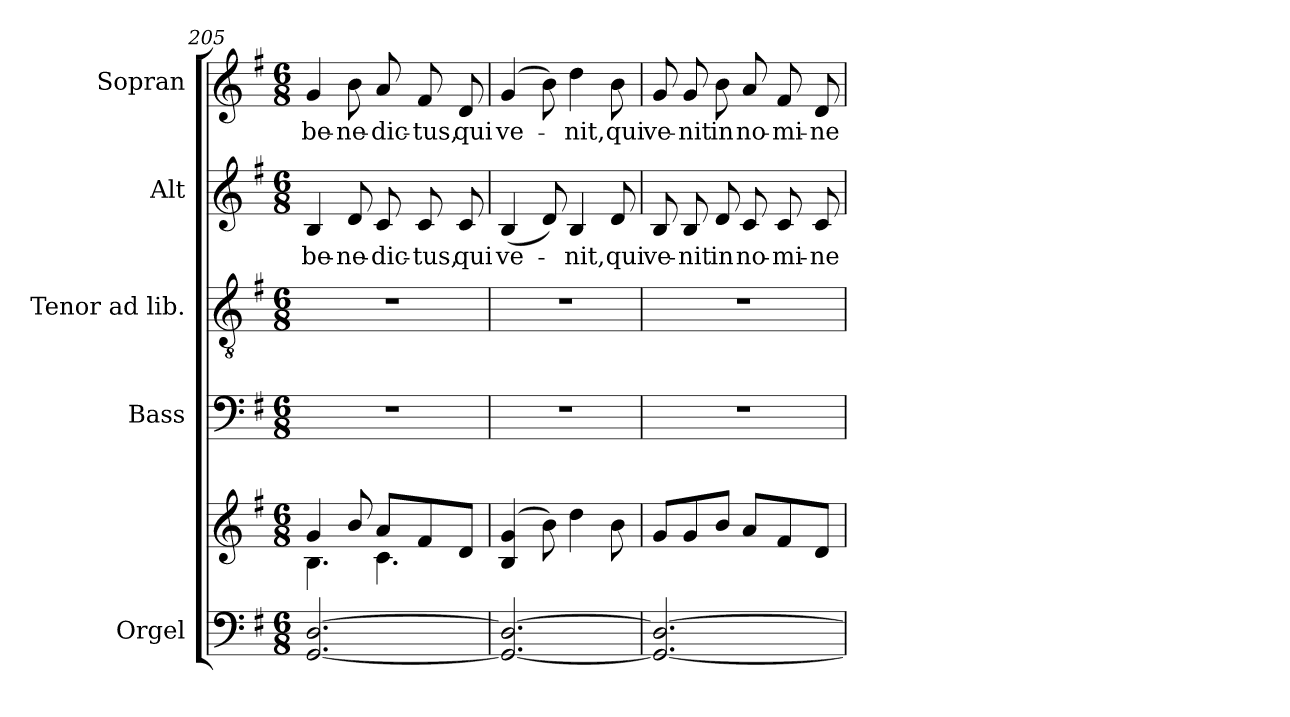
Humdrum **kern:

**kern	**kern	**kern	**kern	**kern	**text	**kern	**text
*part5	*part5	*part4	*part3	*part2	*part2	*part1	*part1
*staff6	*staff5	*staff4	*staff3	*staff2	*staff2	*staff1	*staff1
*I"Orgel	*	*I"Bass	*I"Tenor ad lib.	*I"Alt	*	*I"Sopran	*
*I'Org.	*	*I'B.	*I'T.	*I'A.	*	*I'S.	*
*clefF4	*clefG2	*clefF4	*clefGv2	*clefG2	*	*clefG2	*
*k[f#]	*k[f#]	*k[f#]	*k[f#]	*k[f#]	*	*k[f#]	*
*G:	*G:	*G:	*G:	*G:	*	*G:	*
*M6/8	*M6/8	*M6/8	*M6/8	*M6/8	*	*M6/8	*
=205	=205	=205	=205	=205	=205	=205	=205
*	*^	*	*	*	*	*	*
!	!	!	!	!	!	!LO:LY:b	!	!LO:LY:b
[2.GG/ [2.D/	4g/	4.B\	2.r	2.r	4B/	be-	4g/	be-
!	!	!	!	!	!	!LO:LY:b	!	!LO:LY:b
.	8b/	.	.	.	8d/	-ne-	8b\	-ne-
!	!	!	!	!	!	!LO:LY:b	!	!LO:LY:b
.	8a/L	4.c\	.	.	8c/	-dic-	8a/	-dic-
!	!	!	!	!	!	!LO:LY:b	!	!LO:LY:b
.	8f#/	.	.	.	8c/	-tus,	8f#/	-tus,
!	!	!	!	!	!	!LO:LY:b	!	!LO:LY:b
.	8d/J	.	.	.	8c/	qui	8d/	qui
*	*v	*v	*	*	*	*	*	*
!!LO:LB:g=z
=206	=206	=206	=206	=206	=206	=206	=206
!	!	!	!	!	!LO:LY:b	!	!LO:LY:b
2.GG/_ 2.D/_	(4B/ 4g/	2.r	2.r	(<4B/	ve-	(4g/	ve-
.	8b\)	.	.	8d/)	.	8b\)	.
!	!	!	!	!	!LO:LY:b	!	!LO:LY:b
.	4dd\	.	.	4B/	-nit,	4dd\	-nit,
!	!	!	!	!	!LO:LY:b	!	!LO:LY:b
.	8b\	.	.	8d/	qui	8b\	qui
=207	=207	=207	=207	=207	=207	=207	=207
!	!	!	!	!	!LO:LY:b	!	!LO:LY:b
2.GG/_ 2.D/_	8g/L	2.r	2.r	8B/	ve-	8g/	ve-
!	!	!	!	!	!LO:LY:b	!	!LO:LY:b
.	8g/	.	.	8B/	-nit	8g/	-nit
!	!	!	!	!	!LO:LY:b	!	!LO:LY:b
.	8b/J	.	.	8d/	in	8b\	in
!	!	!	!	!	!LO:LY:b	!	!LO:LY:b
.	8a/L	.	.	8c/	no-	8a/	no-
!	!	!	!	!	!LO:LY:b	!	!LO:LY:b
.	8f#/	.	.	8c/	-mi-	8f#/	-mi-
!	!	!	!	!	!LO:LY:b	!	!LO:LY:b
.	8d/J	.	.	8c/	-ne	8d/	-ne
=	=	=	=	=	=	=	=
*-	*-	*-	*-	*-	*-	*-	*-
